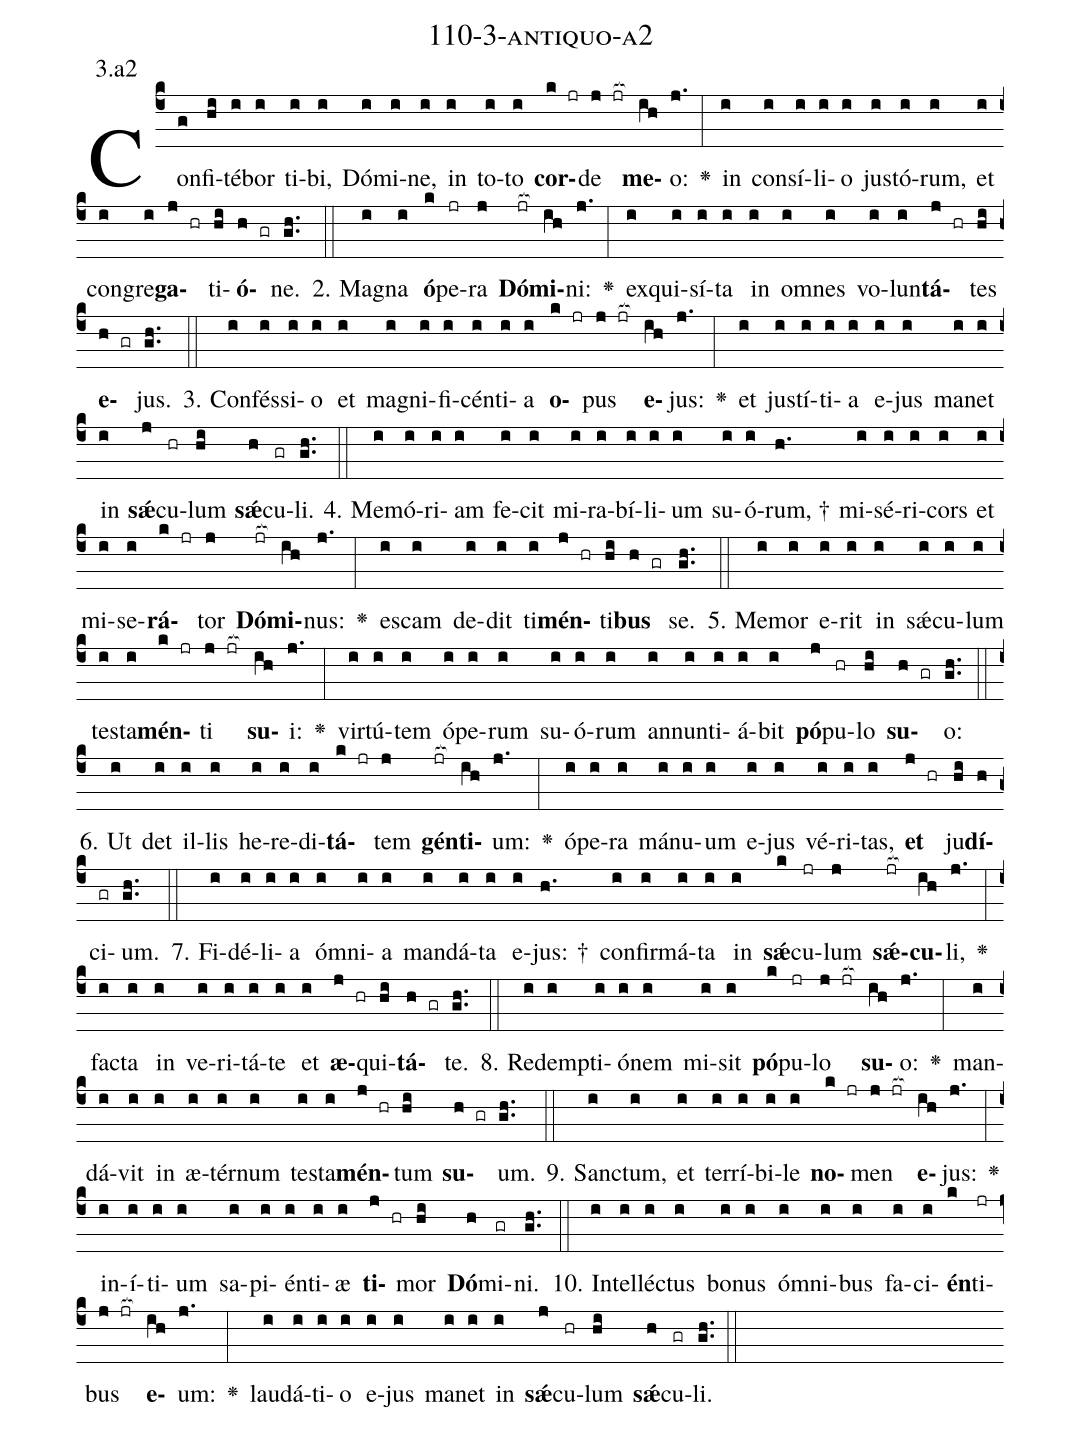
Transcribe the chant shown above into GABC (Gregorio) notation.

name: 110-3-antiquo-a2;
annotation: 3.a2;
%%
(c4)Con(g)fi(hi)té(i)bor(i) ti(i)bi,(i) Dó(i)mi(i)ne,(i) in(i) to(i)to(i) <b>cor</b>(k jr)de(j jr[ocb:1{]) <b>me</b>(ih[ocb:0}])o:(j.) <v>\greheightstar</v>(:) in(i) con(i)sí(i)li(i)o(i) jus(i)tó(i)rum,(i) et(i) con(i)gre(i)<b>ga</b>(j hr)ti(hi)<b>ó</b>(h gr)ne.(gh..) (::)
2. Ma(i)gna(i) <b>ó</b>(k)pe(jr)ra(j) <b>Dó</b>(jr[ocb:1{])<b>mi</b>(ih[ocb:0}])ni:(j.) <v>\greheightstar</v>(:) ex(i)qui(i)sí(i)ta(i) in(i) om(i)nes(i) vo(i)lun(i)<b>tá</b>(j hr)tes(hi) <b>e</b>(h gr)jus.(gh..) (::)
3. Con(i)fés(i)si(i)o(i) et(i) ma(i)gni(i)fi(i)cén(i)ti(i)a(i) <b>o</b>(k jr)pus(j jr[ocb:1{]) <b>e</b>(ih[ocb:0}])jus:(j.) <v>\greheightstar</v>(:) et(i) jus(i)tí(i)ti(i)a(i) e(i)jus(i) ma(i)net(i) in(i) <b>sǽ</b>(j)cu(hr)lum(hi) <b>sǽ</b>(h)cu(gr)li.(gh..) (::)
4. Me(i)mó(i)ri(i)am(i) fe(i)cit(i) mi(i)ra(i)bí(i)li(i)um(i) su(i)ó(i)rum, †(h.) mi(i)sé(i)ri(i)cors(i) et(i) mi(i)se(i)<b>rá</b>(k jr)tor(j) <b>Dó</b>(jr[ocb:1{])<b>mi</b>(ih[ocb:0}])nus:(j.) <v>\greheightstar</v>(:) es(i)cam(i) de(i)dit(i) ti(i)<b>mén</b>(j hr)ti(hi)<b>bus</b>(h gr) se.(gh..) (::)
5. Me(i)mor(i) e(i)rit(i) in(i) sǽ(i)cu(i)lum(i) tes(i)ta(i)<b>mén</b>(k jr)ti(j jr[ocb:1{]) <b>su</b>(ih[ocb:0}])i:(j.) <v>\greheightstar</v>(:) vir(i)tú(i)tem(i) ó(i)pe(i)rum(i) su(i)ó(i)rum(i) an(i)nun(i)ti(i)á(i)bit(i) <b>pó</b>(j)pu(hr)lo(hi) <b>su</b>(h gr)o:(gh..) (::)
6. Ut(i) det(i) il(i)lis(i) he(i)re(i)di(i)<b>tá</b>(k jr)tem(j) <b>gén</b>(jr[ocb:1{])<b>ti</b>(ih[ocb:0}])um:(j.) <v>\greheightstar</v>(:) ó(i)pe(i)ra(i) má(i)nu(i)um(i) e(i)jus(i) vé(i)ri(i)tas,(i) <b>et</b>(j hr) ju(hi)<b>dí</b>(h)ci(gr)um.(gh..) (::)
7. Fi(i)dé(i)li(i)a(i) óm(i)ni(i)a(i) man(i)dá(i)ta(i) e(i)jus: †(h.) con(i)fir(i)má(i)ta(i) in(i) <b>sǽ</b>(k)cu(jr)lum(j) <b>sǽ</b>(jr[ocb:1{])<b>cu</b>(ih[ocb:0}])li,(j.) <v>\greheightstar</v>(:) fac(i)ta(i) in(i) ve(i)ri(i)tá(i)te(i) et(i) <b>æ</b>(j hr)qui(hi)<b>tá</b>(h gr)te.(gh..) (::)
8. Red(i)emp(i)ti(i)ó(i)nem(i) mi(i)sit(i) <b>pó</b>(k)pu(jr)lo(j jr[ocb:1{]) <b>su</b>(ih[ocb:0}])o:(j.) <v>\greheightstar</v>(:) man(i)dá(i)vit(i) in(i) æ(i)tér(i)num(i) tes(i)ta(i)<b>mén</b>(j hr)tum(hi) <b>su</b>(h gr)um.(gh..) (::)
9. Sanc(i)tum,(i) et(i) ter(i)rí(i)bi(i)le(i) <b>no</b>(k jr)men(j jr[ocb:1{]) <b>e</b>(ih[ocb:0}])jus:(j.) <v>\greheightstar</v>(:) in(i)í(i)ti(i)um(i) sa(i)pi(i)én(i)ti(i)æ(i) <b>ti</b>(j hr)mor(hi) <b>Dó</b>(h)mi(gr)ni.(gh..) (::)
10. In(i)tel(i)léc(i)tus(i) bo(i)nus(i) óm(i)ni(i)bus(i) fa(i)ci(i)<b>én</b>(k)ti(jr)bus(j jr[ocb:1{]) <b>e</b>(ih[ocb:0}])um:(j.) <v>\greheightstar</v>(:) lau(i)dá(i)ti(i)o(i) e(i)jus(i) ma(i)net(i) in(i) <b>sǽ</b>(j)cu(hr)lum(hi) <b>sǽ</b>(h)cu(gr)li.(gh..) (::)
